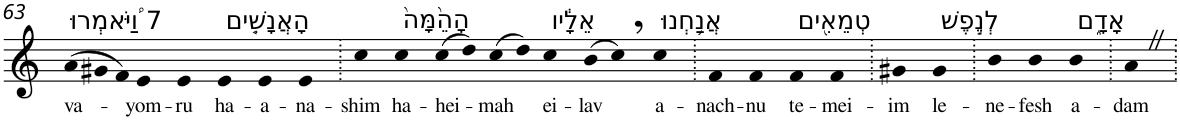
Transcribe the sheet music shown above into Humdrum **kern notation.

**kern	**text
*part1	*part1
*staff1	*staff1
*I"Piano	*
*I'Pno	*
!!LO:PB:g=z
*clefG2	*
*k[]	*
*Xtuplet	*
=63	=63
!LO:TX:a:t=7 וַ֠יֹּאמְרוּ	!
!	!LO:LY:b
(>12a	va-
12g#X	.
12f)	.
!	!LO:LY:b
4e	-yom-
!	!LO:LY:b
4e	-ru
!LO:TX:a:t=הָאֲנָשִׁ֤ים	!
!	!LO:LY:b
4e	ha-
!	!LO:LY:b
4e	-a-
!	!LO:LY:b
4e	-na-
=64.	=64.
!	!LO:LY:b
4cc	-shim
!LO:TX:a:t=הָהֵ֙מָּה֙	!
!	!LO:LY:b
4cc	ha-
!	!LO:LY:b
(>8cc	-hei-
8dd)	.
!	!LO:LY:b
(>8cc	-mah
8dd)	.
!LO:TX:a:t=אֵלָ֔יו	!
!	!LO:LY:b
4cc	ei-
!	!LO:LY:b
(>8b	-lav
8cc,)	.
!LO:TX:a:t=אֲנַ֥חְנוּ	!
!	!LO:LY:b
4cc	a-
=65.	=65.
!	!LO:LY:b
4f	-nach-
!	!LO:LY:b
4f	-nu
!LO:TX:a:t=טְמֵאִ֖ים	!
!	!LO:LY:b
4f	te-
!	!LO:LY:b
4f	-mei-
=66.	=66.
!	!LO:LY:b
4g#X	-im
!LO:TX:a:t=לְנֶ֣פֶשׁ	!
!	!LO:LY:b
4g#	le-
=67.	=67.
!	!LO:LY:b
4b	-ne-
!	!LO:LY:b
4b	-fesh
!LO:TX:a:t=אָדָ֑ם	!
!	!LO:LY:b
4b	a-
=68.	=68.
!	!LO:LY:b
4aZ	-dam
=.	=.
*-	*-
